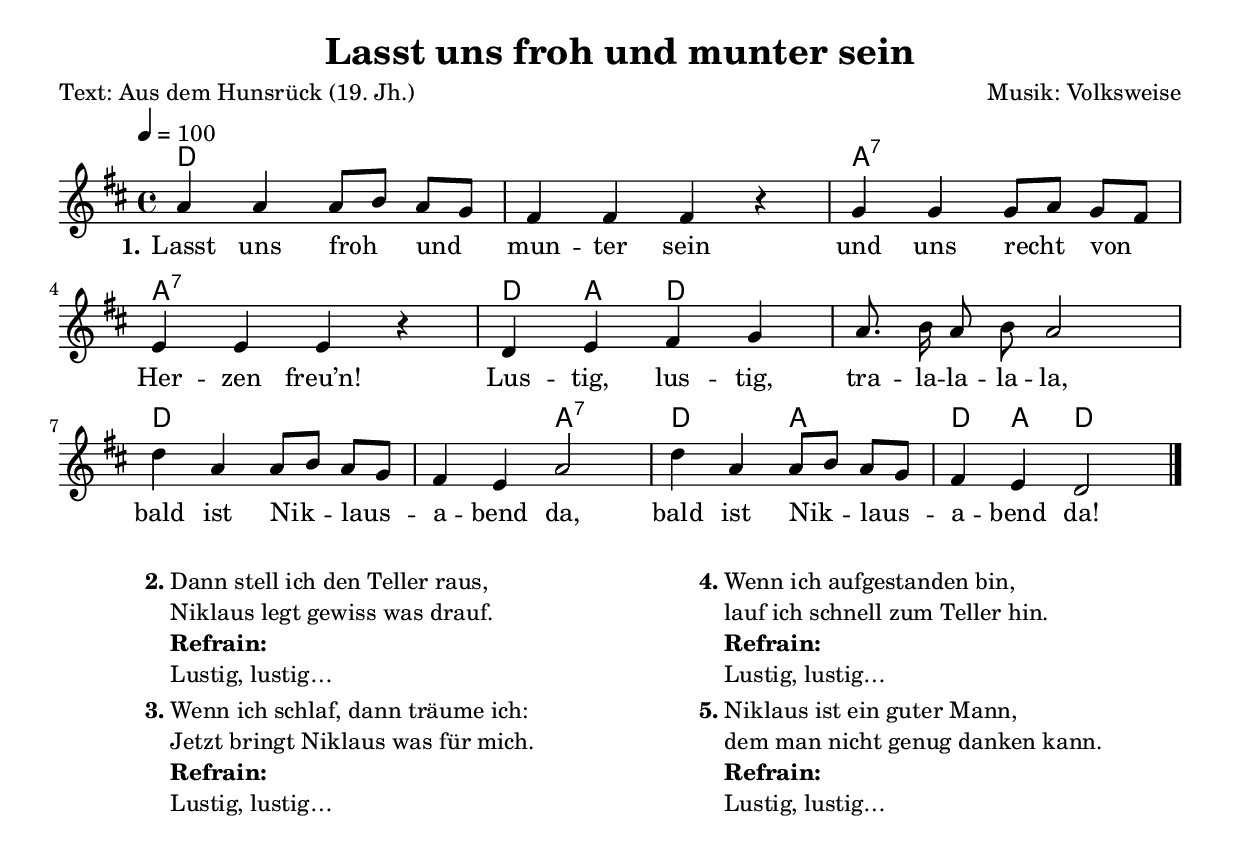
\version "2.12.3"

\include "default.ly"

\header {
  title="Lasst uns froh und munter sein"
  composer="Musik: Volksweise"
  poet="Text: Aus dem Hunsrück (19. Jh.)"
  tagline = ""
  id = "a85b9c61bac0363e695455bf293c8445598ded11"
}


Melodie=\relative c' {
	a'4 a4 a8[ b8] a8[ g8]
	fis4 fis4 fis4 r4
	g4 g4 g8[ a8] g8[ fis8] \break
	e4 e4 e4 r4
	d4 e4 fis4 g4
	a8. b16 a8 b8 a2 \break
	d4 a4 a8[ b8] a8[ g8]
	fis4 e4 a2
	d4 a4 a8[ b8] a8[ g8]
	fis4 e4 d2
	\bar "|."
}


Akkorde= \chordmode {
	\set chordChanges = ##t
	d4 d d8 d d d d4 d d s
	a:7 a:7 a8:7 a:7 a:7 a:7 a4:7 a:7 a:7 s
	d4 a d d d8. d16 d8 d d2 d4 d d8 d d d
	d4 d a2:7 d4 d a8 a a a d4 a d2
}

Text=\lyricmode {
	\set stanza = #"1."
	Lasst uns froh und mun -- ter sein
	und uns recht von Her -- zen freu’n!
	Lus -- tig, lus -- tig, tra -- la -- la -- la -- la,
	bald ist Nik -- laus -- a -- bend da,
	bald ist Nik -- laus -- a -- bend da!
}


\score{
  <<
    \new ChordNames {\Akkorde}
    \new Voice = "Melodie" {
      \autoBeamOff
      \clef treble
      \key d \major
      \time 4/4
      \tempo 4 = 100
     \Melodie
    }
    \new Lyrics = Strophe \lyricsto Melodie \Text
  >>
  \layout{}
  \midi{}
}

\markup {
  \fill-line {
    \hspace #0.1 
     \column {
      \line { \bold "2."
        \column {
          "Dann stell ich den Teller raus," 
          "Niklaus legt gewiss was drauf."
          \bold "Refrain:" "Lustig, lustig…"
        }
      }
      \hspace #0.1 
      \line { \bold "3."
        \column {
          "Wenn ich schlaf, dann träume ich:" 
          "Jetzt bringt Niklaus was für mich."
          \bold "Refrain:" "Lustig, lustig…"
        }
      }
    }
    \hspace #0.1  
     \column {
      \line { \bold "4."
        \column {
          "Wenn ich aufgestanden bin,"
          "lauf ich schnell zum Teller hin."
          \bold "Refrain:" "Lustig, lustig…"
        }
      }
      \hspace #0.1 
      \line { \bold "5."
        \column {
          "Niklaus ist ein guter Mann," 
          "dem man nicht genug danken kann."
          \bold "Refrain:" "Lustig, lustig…"
        }
      }
    }
  \hspace #0.1 
  }
}

 % some settings % vim: sw=2 et
